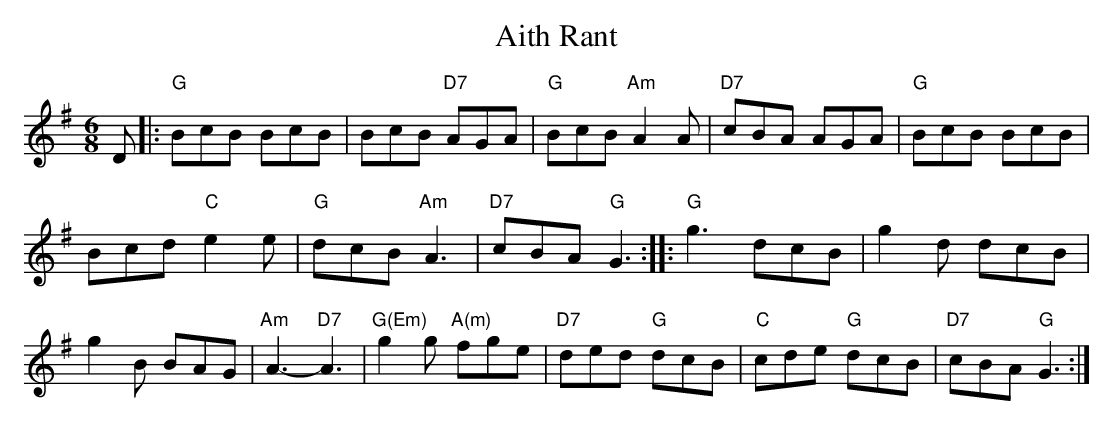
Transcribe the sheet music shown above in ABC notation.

X:1
T: Aith Rant
M: 6/8
K: G
D \
|: "G"BcB BcB | BcB "D7"AGA | "G"BcB "Am"A2A | "D7"cBA AGA | "G"BcB BcB |
Bcd "C"e2e | "G"dcB "Am"A3 | "D7"cBA "G"G3 :: "G"g3 dcB | g2d dcB |
g2B BAG | "Am"A3- "D7"A3 | "G(Em)"g2g "A(m)"fge | "D7"ded "G"dcB | "C"cde "G"dcB | "D7"cBA "G"G3 :|
